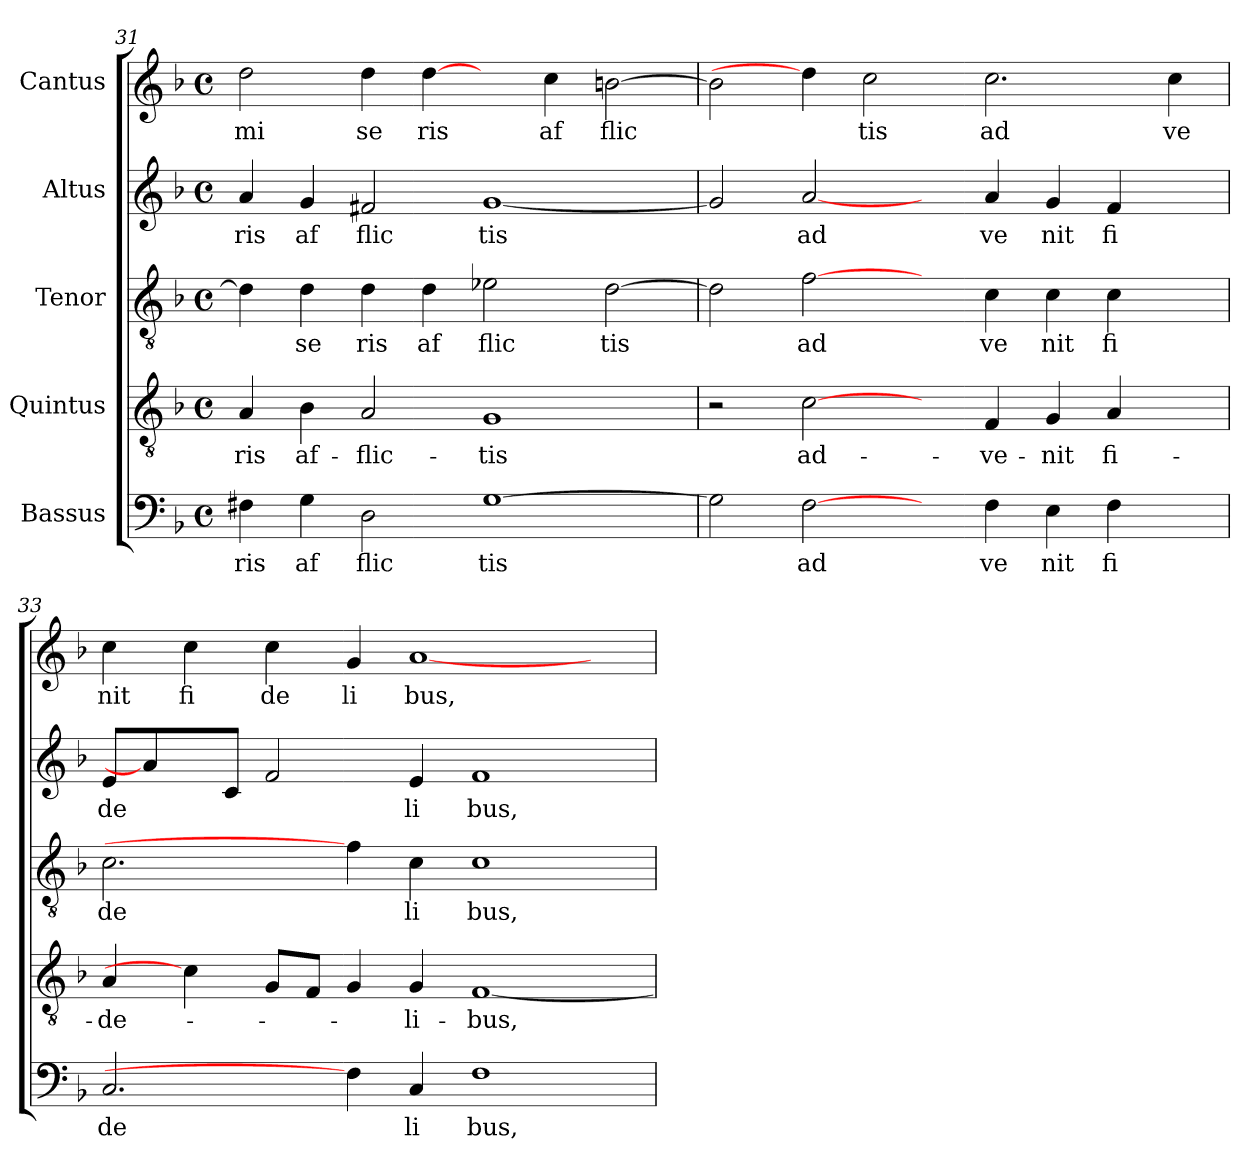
**kern	**text	**kern	**text	**kern	**text	**kern	**text	**kern	**text
*part5	*part5	*part4	*part4	*part3	*part3	*part2	*part2	*part1	*part1
*staff5	*staff5	*staff4	*staff4	*staff3	*staff3	*staff2	*staff2	*staff1	*staff1
*I"Bassus	*	*I"Quintus	*	*I"Tenor	*	*I"Altus	*	*I"Cantus	*
!!LO:LB:g=z
*clefF4	*	*clefGv2	*	*clefGv2	*	*clefG2	*	*clefG2	*
*k[b-]	*	*k[b-]	*	*k[b-]	*	*k[b-]	*	*k[b-]	*
*F:	*	*F:	*	*F:	*	*F:	*	*F:	*
*M4/4	*	*M4/4	*	*M4/4	*	*M4/4	*	*M4/4	*
*met(c)	*	*met(c)	*	*met(c)	*	*met(c)	*	*met(c)	*
=31	=31	=31	=31	=31	=31	=31	=31	=31	=31
!	!LO:LY:b:cj	!	!LO:LY:b:cj	!	!	!	!LO:LY:b:cj	!	!LO:LY:b:cj
4F#X\	-ris	4A/	ris	4d\]	.	4a/	ris	2dd\	mi
!	!LO:LY:b:cj	!	!LO:LY:b:cj	!	!LO:LY:b:cj	!	!LO:LY:b:cj	!	!
4G\	af	4B-\	af-	4d\	se	4g/	af	.	.
!	!LO:LY:b:cj	!	!LO:LY:b:cj	!	!LO:LY:b:cj	!	!LO:LY:b:cj	!	!LO:LY:b:cj
2D\	flic	2A/	-flic-	4d\	ris	2f#X/	flic	4dd\	se
!	!	!	!	!	!LO:LY:b:cj	!	!	!	!LO:LY:b:cj
.	.	.	.	4d\	af	.	.	[4dd\	ris
!	!LO:LY:b:cj	!	!LO:LY:b:cj	!	!LO:LY:b:cj	!	!LO:LY:b:cj	!	!
[>1G	tis	1G	-tis	2e-X\	flic	[<1g	tis	4ryy	.
!	!	!	!	!	!	!	!	!	!LO:LY:b:cj
.	.	.	.	.	.	.	.	4cc\	af
!	!	!	!	!	!LO:LY:b:cj	!	!	!	!LO:LY:b
.	.	.	.	[>2d\	tis	.	.	[>2bn\	flic
=32	=32	=32	=32	=32	=32	=32	=32	=32	=32
2G\]	.	2r	.	2d\]	.	2g/]	.	2b\]	.
!	!LO:LY:b:cj	!	!LO:LY:b:cj	!	!LO:LY:b:cj	!	!LO:LY:b:cj	!	!
[2F\	ad	[2c\	ad-	[2f\	ad	[2a/	ad	4dd\]	.
!	!	!	!	!	!	!	!	!	!LO:LY:b:cj
.	.	.	.	.	.	.	.	2cc\	tis
4ryy	.	4ryy	.	4ryy	.	4ryy	.	.	.
!	!LO:LY:b:cj	!	!LO:LY:b:cj	!	!LO:LY:b:cj	!	!LO:LY:b:cj	!	!LO:LY:b:cj
4F\	ve	4F/	-ve-	4c\	ve	4a/	ve	2.cc\	ad
!	!LO:LY:b:cj	!	!LO:LY:b:cj	!	!LO:LY:b:cj	!	!LO:LY:b:cj	!	!
4E\	nit	4G/	-nit	4c\	nit	4g/	nit	.	.
!	!LO:LY:b:cj	!	!LO:LY:b:cj	!	!LO:LY:b:cj	!	!LO:LY:b:cj	!	!
4F\	fi	4A/	fi-	4c\	fi	4f/	fi	.	.
!	!	!	!	!	!	!	!	!	!LO:LY:b:cj
4ryy	.	4ryy	.	4ryy	.	4ryy	.	4cc\	ve
=33	=33	=33	=33	=33	=33	=33	=33	=33	=33
!	!LO:LY:b:cj	!	!LO:LY:b:cj	!	!LO:LY:b:cj	!	!LO:LY:b:cj	!	!LO:LY:b:cj
2.C/	de	4A/	-de-	2.c\	de	8e/L	de	4cc\	nit
.	.	.	.	.	.	4a/]	.	.	.
!	!	!	!	!	!	!	!	!	!LO:LY:b:cj
.	.	4c\]	.	.	.	.	.	4cc\	fi
.	.	.	.	.	.	8c/J	.	.	.
!	!	!	!	!	!	!	!	!	!LO:LY:b:cj
.	.	8G/L	.	.	.	2f/	.	4cc\	de
.	.	8F/J	.	.	.	.	.	.	.
!	!	!	!	!	!	!	!	!	!LO:LY:b:cj
4F\]	.	4G/	.	4f\]	.	.	.	4g/	li
!	!LO:LY:b:cj	!	!LO:LY:b:cj	!	!LO:LY:b:cj	!	!LO:LY:b:cj	!	!LO:LY:b
4C/	li	4G/	-li-	4c\	li	4e/	li	[<1a	bus,
!	!LO:LY:b:cj	!	!LO:LY:b	!	!LO:LY:b:cj	!	!LO:LY:b:cj	!	!
1F	bus,	[<1F	-bus,	1c	bus,	1f	bus,	.	.
.	.	.	.	.	.	.	.	4ryy	.
=	=	=	=	=	=	=	=	=	=
*-	*-	*-	*-	*-	*-	*-	*-	*-	*-
